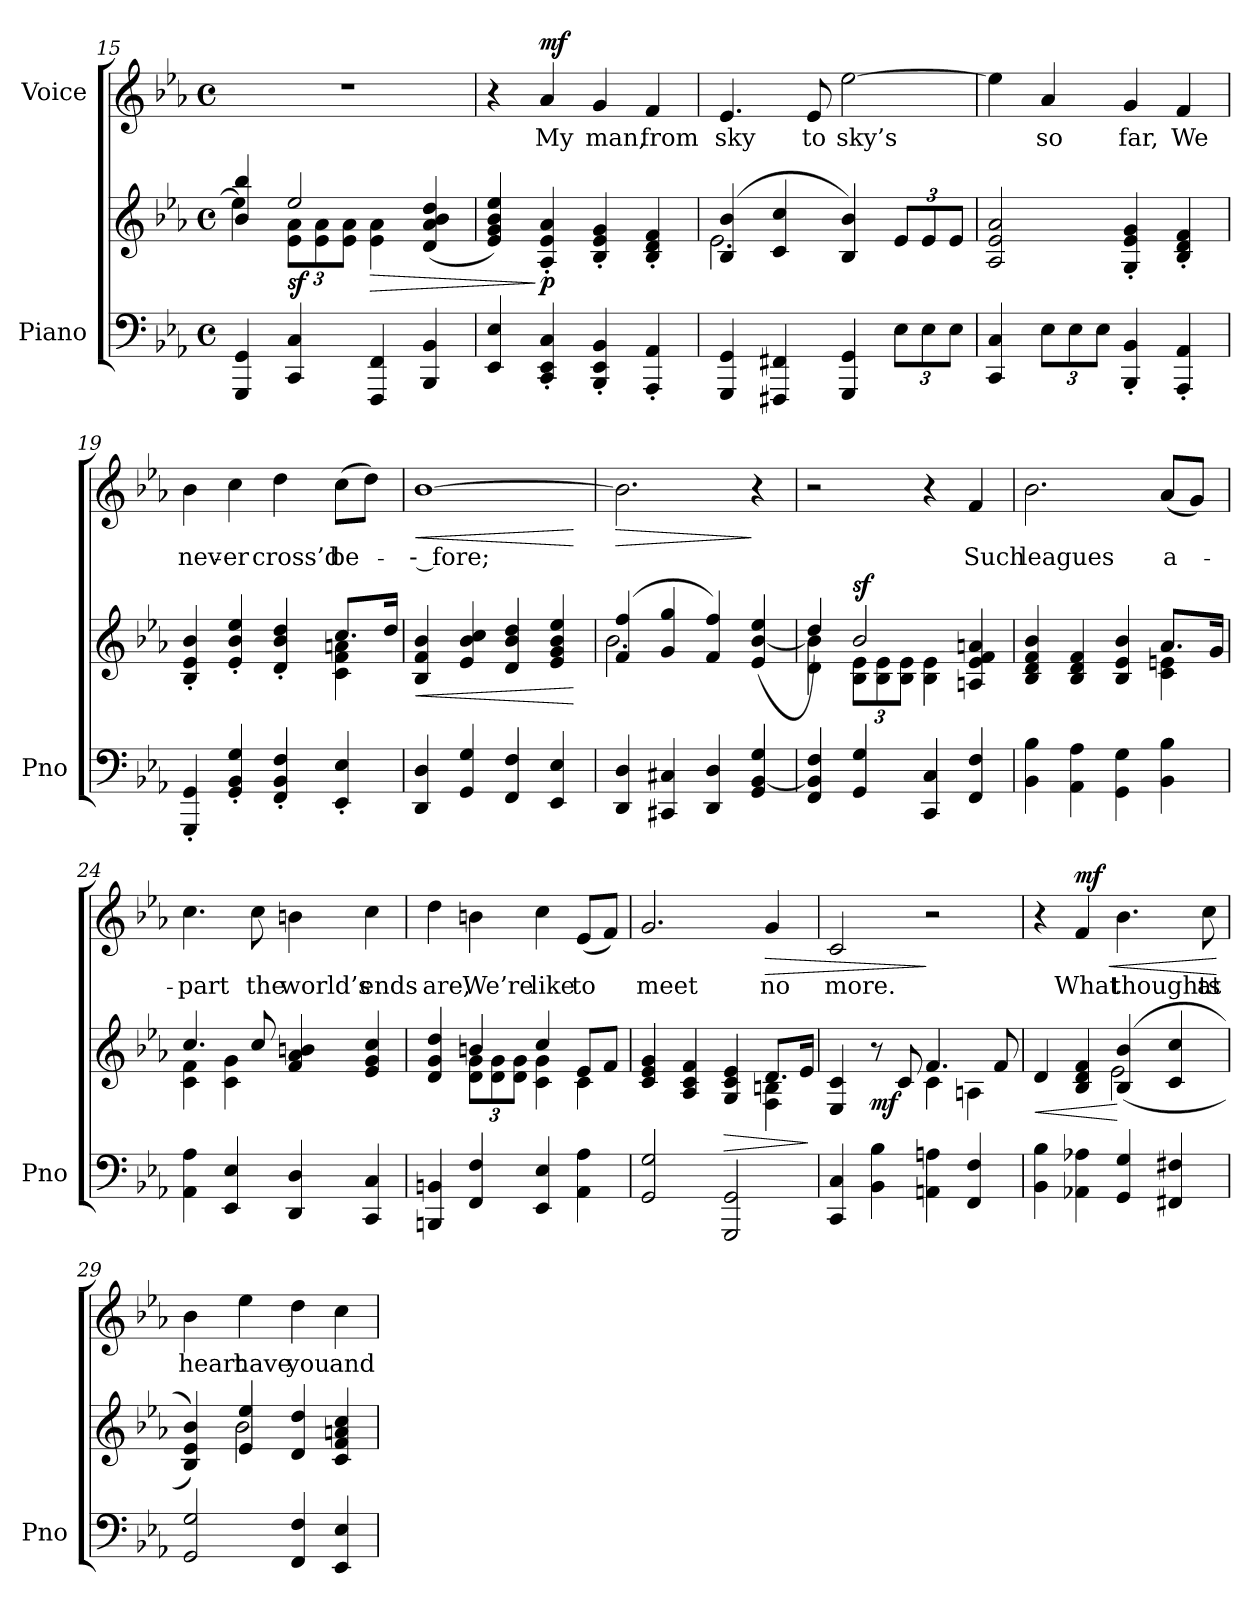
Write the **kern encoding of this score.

**kern	**kern	**dynam	**kern	**text	**dynam
*part2	*part2	*part2	*part1	*part1	*part1
*staff3	*staff2	*staff2/3	*staff1	*staff1	*staff1
*I"Piano	*	*	*I"Voice	*	*
*I'Pno	*	*	*	*	*
*clefF4	*clefG2	*	*clefG2	*	*
*k[b-e-a-]	*k[b-e-a-]	*	*k[b-e-a-]	*	*
*M4/4	*M4/4	*	*M4/4	*	*
*met(c)	*met(c)	*	*met(c)	*	*
=15	=15	=15	=15	=15	=15
*	*^	*	*	*	*
4GGG/ 4GG/	4b-/ 4bb-/	4ee-\]	.	1r	.	.
*	*	*Xbrackettup	*	*	*	*
!	!	!	!LO:DY:b	!	!	!
4CC/ 4C/	2ee-/	12e-\ 12a-\L	sf	.	.	.
.	.	12e-\ 12a-\	.	.	.	.
.	.	12e-\ 12a-\J	.	.	.	.
!	!	!	!LO:HP:b	!	!	!
4FFF/ 4FF/	.	4e-\ 4a-\	>	.	.	.
4BBB-/ 4BB-/	(>4d/ 4a-/ 4b-/ 4dd/	4ryy	.	.	.	.
*	*v	*v	*	*	*	*
=16	=16	=16	=16	=16	=16
4EE-/ 4E-/	4e-/ 4g/ 4b-/ 4ee-/)	.	4r	.	.
!	!	!LO:DY:n=1:b	!	!LO:LY:b	!LO:DY:a
4CC/' 4EE-/' 4C/'	4A-/' 4e-/' 4a-/'	] p	4a-/	My	mf
!	!	!	!	!LO:LY:b	!
4BBB-/' 4EE-/' 4BB-/'	4B-/' 4e-/' 4g/'	.	4g/	man,	.
!	!	!	!	!LO:LY:b	!
4AAA-/' 4AA-/'	4B-/' 4d/' 4f/'	.	4f/	from	.
!!LO:LB:g=z
=17	=17	=17	=17	=17	=17
*	*^	*	*	*	*
!	!	!	!	!	!LO:LY:b	!
4GGG/ 4GG/	(<4B-/ 4b-/	2.e-\	.	4.e-/	sky	.
4FFF#X/ 4FF#X/	4c/ 4cc/	.	.	.	.	.
!	!	!	!	!	!LO:LY:b	!
.	.	.	.	8e-/	to	.
!	!	!	!	!	!LO:LY:b	!
4GGG/ 4GG/	4B-/ 4b-/)	.	.	[2ee-\	sky’s	.
*Xbrackettup	*	*	*	*	*	*
12E-\L	12e-/L	4ryy	.	.	.	.
12E-\	12e-/	.	.	.	.	.
12E-\J	12e-/J	.	.	.	.	.
*	*v	*v	*	*	*	*
=18	=18	=18	=18	=18	=18
4CC/ 4C/	2A-/ 2e-/ 2a-/	.	4ee-\]	.	.
!	!	!	!	!LO:LY:b	!
12E-\L	.	.	4a-/	so	.
12E-\	.	.	.	.	.
12E-\J	.	.	.	.	.
!	!	!	!	!LO:LY:b	!
4BBB-/' 4BB-/'	4G/' 4e-/' 4g/'	.	4g/	far,	.
!	!	!	!	!LO:LY:b	!
4AAA-/' 4AA-/'	4B-/' 4d/' 4f/'	.	4f/	We	.
=19	=19	=19	=19	=19	=19
*	*^	*	*	*	*
!	!	!	!	!	!LO:LY:b	!
4GGG/' 4GG/'	4B-/' 4e-/' 4b-/'	2.ryy	.	4b-\	nev-	.
!	!	!	!	!	!LO:LY:b	!
4GG/' 4BB-/' 4G/'	4e-/' 4b-/' 4ee-/'	.	.	4cc\	-er	.
!	!	!	!	!	!LO:LY:b	!
4FF/' 4BB-/' 4F/'	4d/' 4b-/' 4dd/'	.	.	4dd\	cross’d	.
!	!	!	!	!	!LO:LY:b	!
4EE-/' 4E-/'	8.cc/L	4c\ 4f\ 4an\	.	(>8cc\L	be-	.
.	.	.	.	8dd\J)	.	.
.	16dd/Jk	.	.	.	.	.
*	*v	*v	*	*	*	*
!!LO:LB:g=z
=20	=20	=20	=20	=20	=20
!	!	!LO:HP:b	!	!LO:LY:b	!LO:HP:b
4DD/ 4D/	4B-/ 4f/ 4b-/	<	[1b-	-- fore;	<
4GG/ 4G/	4e-/ 4b-/ 4cc/	.	.	.	.
4FF/ 4F/	4d/ 4b-/ 4dd/	.	.	.	.
4EE-/ 4E-/	4e-/ 4g/ 4b-/ 4ee-/	.	.	.	.
.	.	[	.	.	[
=21	=21	=21	=21	=21	=21
*	*^	*	*	*	*
!	!	!	!	!	!	!LO:HP:b
4DD/ 4D/	(>4f/ 4ff/	2.b-\	.	2.b-\]	.	>
4CC#X/ 4C#X/	4g/ 4gg/	.	.	.	.	.
4DD/ 4D/	4f/ 4ff/)	.	.	.	.	.
4GG/ [4BB-/ 4G/	(>4e-/ [4b-/ 4ee-/	4ryy	.	4r	.	]
=22	=22	=22	=22	=22	=22	=22
4FF/ 4BB-/] 4F/	4dd/)	4d\ 4b-\]	.	2r	.	.
!	!	!	!LO:DY:a	!	!	!
4GG/ 4G/	2b-/	12B-\ 12e-\L	sf	.	.	.
.	.	12B-\ 12e-\	.	.	.	.
.	.	12B-\ 12e-\J	.	.	.	.
4CC/ 4C/	.	4B-\ 4e-\	.	4r	.	.
!	!	!	!	!	!LO:LY:b	!
4FF/ 4F/	4An/ 4e-/ 4f/ 4an/	4ryy	.	4f/	Such	.
!!LO:LB:g=z
=23	=23	=23	=23	=23	=23	=23
!	!	!	!	!	!LO:LY:b	!
4BB-\ 4B-\	4B-/ 4d/ 4f/ 4b-/	2.ryy	.	2.b-\	leagues	.
4AA-\ 4A-\	4B-/ 4d/ 4f/	.	.	.	.	.
4GG\ 4G\	4B-/ 4e-/ 4b-/	.	.	.	.	.
!	!	!	!	!	!LO:LY:b	!
4BB-\ 4B-\	8.a-/L	4c\ 4en\	.	(<8a-/L	a-	.
.	.	.	.	8g/J)	.	.
.	16g/Jk	.	.	.	.	.
=24	=24	=24	=24	=24	=24	=24
!	!	!	!	!	!LO:LY:b	!
4AA-\ 4A-\	4.cc/	4c\ 4f\	.	4.cc\	-part	.
4EE-/ 4E-/	.	4c\ 4g\	.	.	.	.
!	!	!	!	!	!LO:LY:b	!
.	8cc/	.	.	8cc\	the	.
!	!	!	!	!	!LO:LY:b	!
4DD/ 4D/	4f/ 4a-/ 4bn/	2ryy	.	4bn\	world’s	.
!	!	!	!	!	!LO:LY:b	!
4CC/ 4C/	4e-/ 4g/ 4cc/	.	.	4cc\	ends	.
=25	=25	=25	=25	=25	=25	=25
!	!	!	!	!	!LO:LY:b	!
4BBBn/ 4BBn/	4d/ 4g/ 4dd/	4ryy	.	4dd\	are,	.
!	!	!	!	!	!LO:LY:b	!
4FF/ 4F/	4bn/	12d\ 12g\L	.	4bn\	We’re	.
.	.	12d\ 12g\	.	.	.	.
.	.	12d\ 12g\J	.	.	.	.
!	!	!	!	!	!LO:LY:b	!
4EE-/ 4E-/	4cc/	4c\ 4g\	.	4cc\	like	.
!	!	!	!	!	!LO:LY:b	!
4AA-\ 4A-\	8e-/L	4c\	.	(<8e-/L	to	.
.	8f/J	.	.	8f/J)	.	.
!!LO:PB:g=z
=26	=26	=26	=26	=26	=26	=26
!	!	!	!	!	!LO:LY:b	!
2GG/ 2G/	4c/ 4e-/ 4g/	2.ryy	.	2.g/	meet	.
.	4A-/ 4c/ 4f/	.	.	.	.	.
!	!	!	!LO:HP:b	!	!	!
2GGG/ 2GG/	4G/ 4c/ 4e-/	.	>	.	.	.
!	!	!	!	!	!LO:LY:b	!LO:HP:b
.	8.d/L	4F\ 4Bn\	.	4g/	no	>
.	16e-/Jk	.	.	.	.	.
*	*v	*v	*	*	*	*
.	.	]	.	.	.
=27	=27	=27	=27	=27	=27
*	*^	*	*	*	*
!	!	!	!	!	!LO:LY:b	!
4CC/ 4C/	4E-/ 4c/	2ryy	.	2c/	more.	.
!	!	!	!LO:DY:b	!	!	!
4BB-\ 4B-\	8r	.	mf	.	.	.
.	8c/	.	.	.	.	.
4AAn\ 4An\	4.f/	4c\	.	2r	.	]
4FF/ 4F/	.	4An\	.	.	.	.
.	8f/	.	.	.	.	.
=28	=28	=28	=28	=28	=28	=28
!	!	!	!LO:HP:b	!	!	!
4BB-\ 4B-\	4d/	2ryy	<	4r	.	.
!	!	!	!	!	!LO:LY:b	!LO:HP:b
!	!	!	!	!	!	!LO:DY:n=1:a
4AA-X\ 4A-X\	4B-/ 4d/ 4f/	.	.	4f/	What	< mf
!	!	!	!	!	!LO:LY:b	!
4GG/ 4G/	(>(<4B-/ 4b-/	2e-\	[	4.b-\	thoughts	.
4FF#X/ 4F#X/	4c/ 4cc/	.	.	.	.	.
!	!	!	!	!	!LO:LY:b	!
.	.	.	.	8cc\	at	.
*	*v	*v	*	*	*	*
.	.	.	.	.	[
!!LO:LB:g=z
=29	=29	=29	=29	=29	=29
*	*^	*	*	*	*
!	!	!	!	!	!LO:LY:b	!
2GG/ 2G/	4B-/ 4e-/ 4b-/))	4ryy	.	4b-\	heart	.
!	!	!	!	!	!LO:LY:b	!
.	4e-/ 4ee-/	2b-\	.	4ee-\	have	.
!	!	!	!	!	!LO:LY:b	!
4FF/ 4F/	4d/ 4dd/	.	.	4dd\	you	.
!	!	!	!	!	!LO:LY:b	!
4EE-/ 4E-/	4c/ 4f/ 4an/ 4cc/	4ryy	.	4cc\	and	.
*	*v	*v	*	*	*	*
=	=	=	=	=	=
*-	*-	*-	*-	*-	*-
